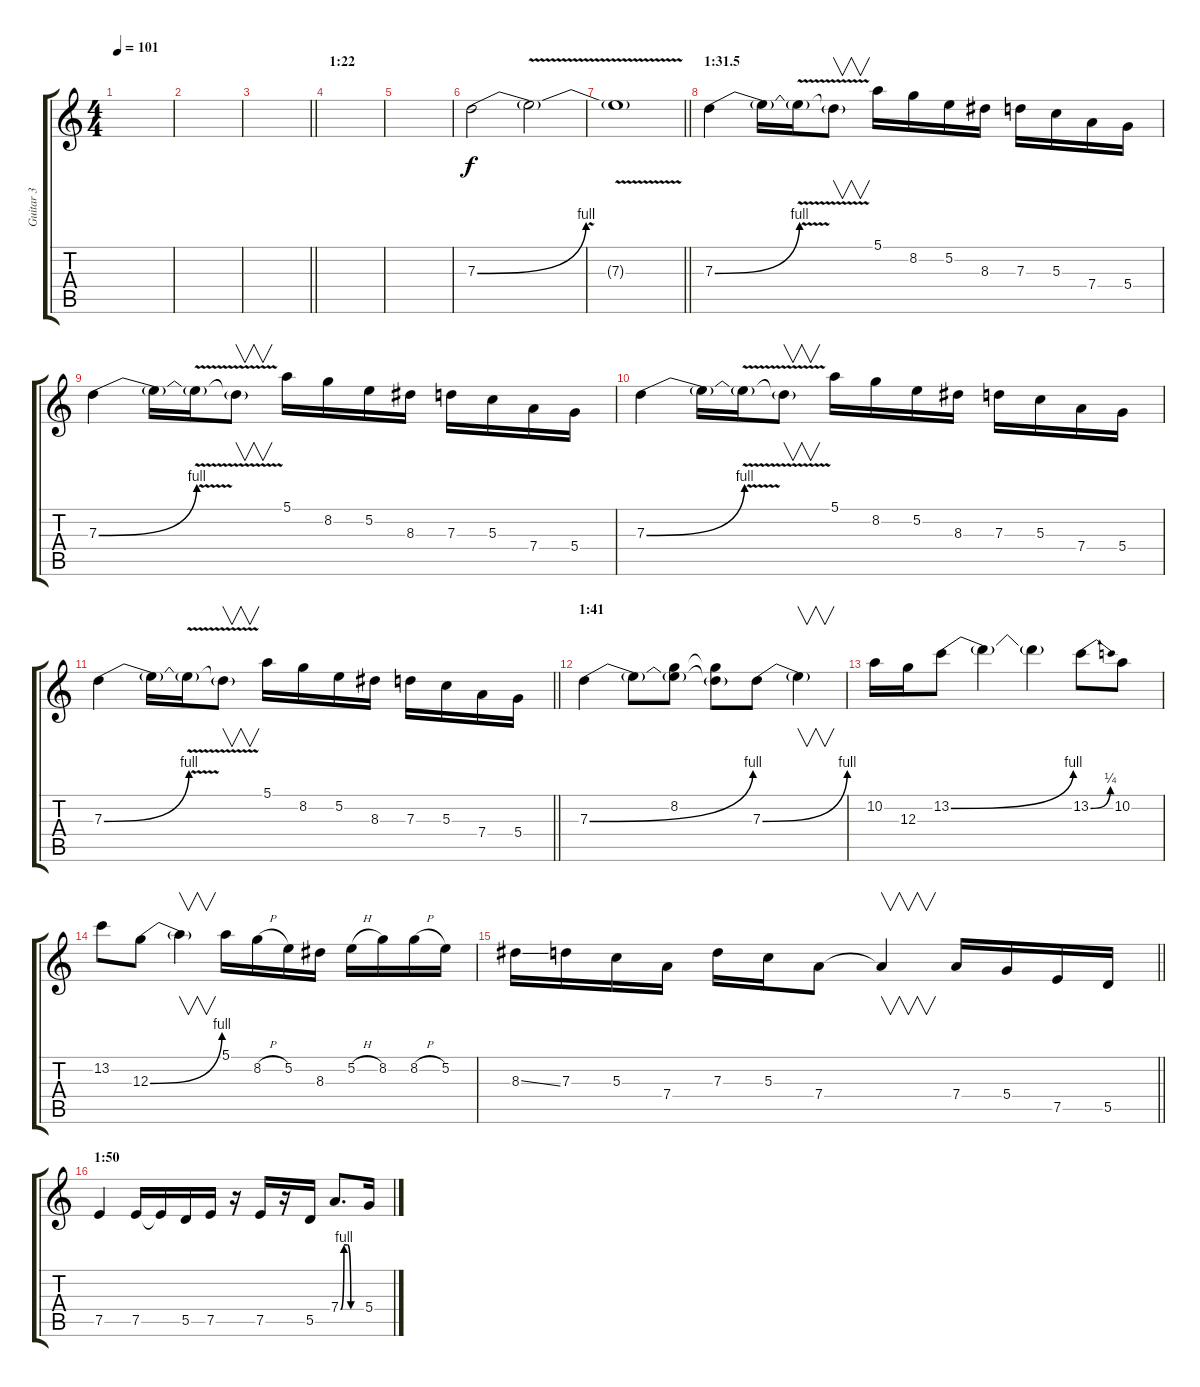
\track ("Guitar 3" "Guitar 3") {instrument distortionguitar}
\staff {score tabs}
\tuning (E4 B3 G3 D3 A2 E2) {hide}
\ts (4 4)
\tempo 101
\clef g2
\ks c
|
|
\barLineRight lightlight
|
\section ("" "1:22")
|
|
7.3{be (bend 0 0 60 4)}.2 7.3{v t}.2 |
\barLineRight lightlight
7.3{t}.1 |
\section ("" "1:31.5")
7.3{be (bend 0 0 60 4)}.4 7.3{t}.16 7.3{v t}.16 7.3{t}.8{v} 5.1.16 8.2.16 5.2.16 8.3.16 7.3.16 5.3.16 7.4.16 5.4.16 |
7.3{be (bend 0 0 60 4)}.4 7.3{t}.16 7.3{v t}.16 7.3{t}.8{v} 5.1.16 8.2.16 5.2.16 8.3.16 7.3.16 5.3.16 7.4.16 5.4.16 |
7.3{be (bend 0 0 60 4)}.4 7.3{t}.16 7.3{v t}.16 7.3{t}.8{v} 5.1.16 8.2.16 5.2.16 8.3.16 7.3.16 5.3.16 7.4.16 5.4.16 |
\barLineRight lightlight
7.3{be (bend 0 0 60 4)}.4 7.3{t}.16 7.3{v t}.16 7.3{t}.8{v} 5.1.16 8.2.16 5.2.16 8.3.16 7.3.16 5.3.16 7.4.16 5.4.16 |
\section ("" "1:41")
7.3{be (bend 0 0 60 4)}.4 7.3{t}.8 (8.2 7.3{t}).8 (8.2{t} 7.3{t}).8 7.3{be (bend 0 0 60 4)}.8 7.3{t}.4{v} |
10.2.16 12.3.16 13.2{be (bend 0 0 60 4)}.8 13.2{t}.4 13.2{t}.4 13.2{be (bend 0 0 60 1)}.8 10.2.8 |
13.2.8 12.3{be (bend 0 0 60 4)}.8 12.3{t}.4{v} 5.1.16 8.2{h}.16 5.2.16 8.3.16 5.2{h}.16 8.2.16 8.2{h}.16 5.2.16 |
\barLineRight lightlight
8.3{ss}.16 7.3.16 5.3.16 7.4.16 7.3.16 5.3.16 7.4.8 7.4{t}.4{v} 7.4.16 5.4.16 7.5.16 5.5.16 |
\section ("" "1:50")
7.5.4 7.5.16 7.5{t}.16 5.5.16 7.5.16 r.16 7.5.16 r.16 5.5.16 7.4{be (custom 0 0 10 4 20 4 30 0 60 0)}.8{d} 5.4.16
